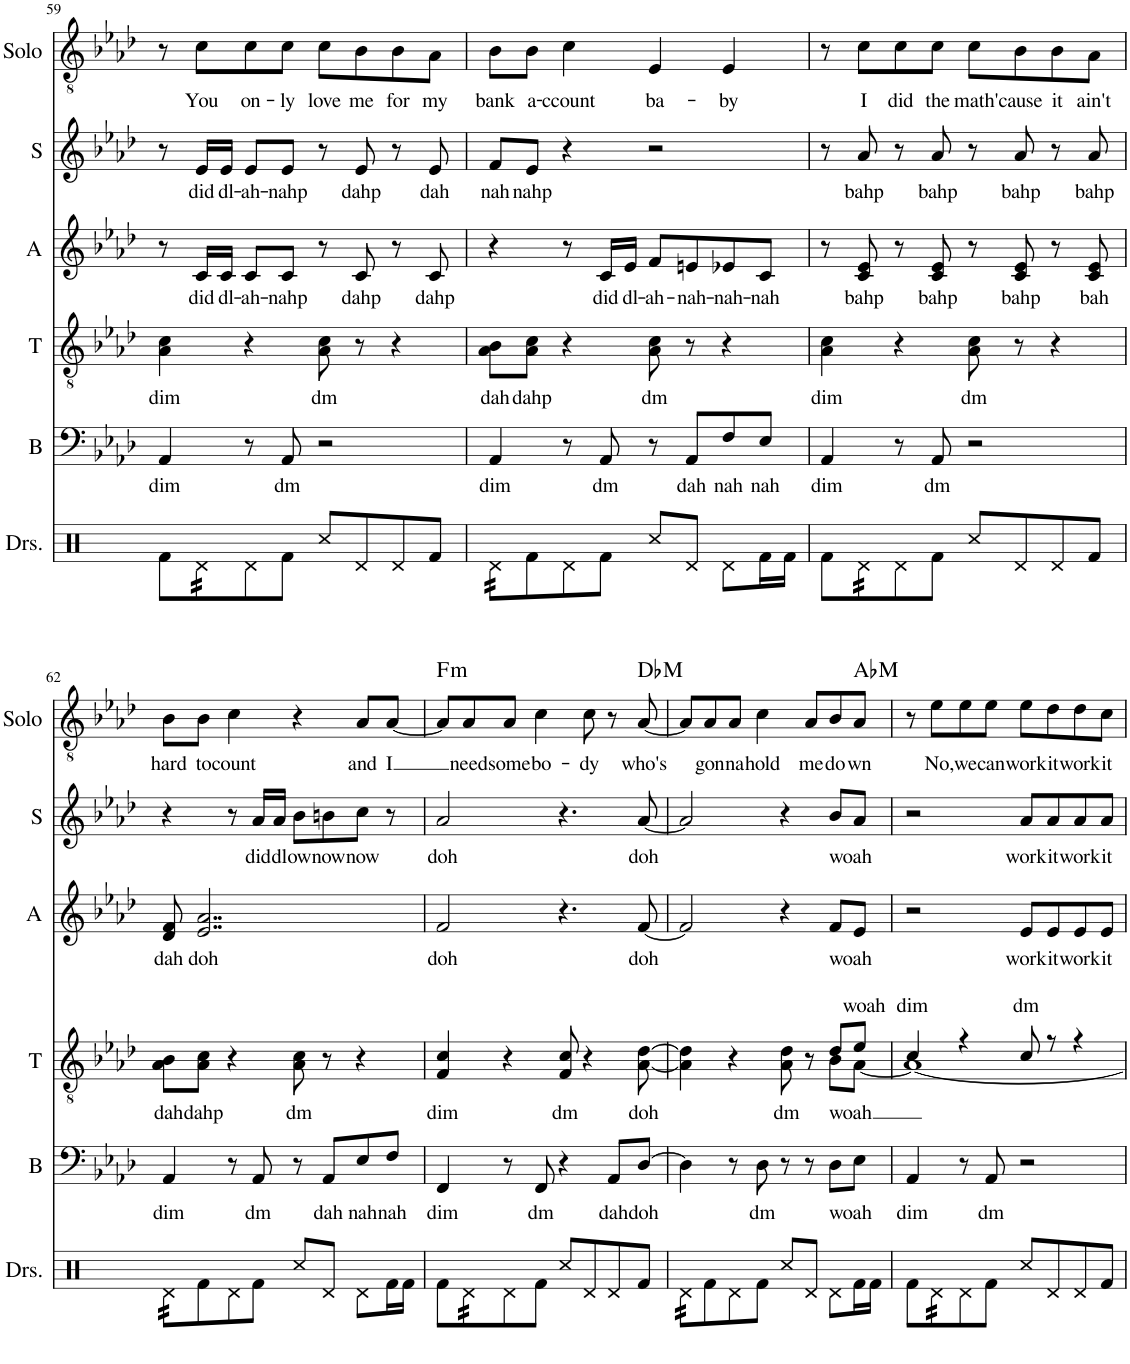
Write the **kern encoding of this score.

**kern	**kern	**text	**kern	**text	**kern	**text	**kern	**text	**kern	**text	**harte
*part6	*part5	*part5	*part4	*part4	*part3	*part3	*part2	*part2	*part1	*part1	*part1
*staff6	*staff5	*staff5	*staff4	*staff4	*staff3	*staff3	*staff2	*staff2	*staff1	*staff1	*
*I"Drumset	*I"Bass	*	*I"Tenor	*	*I"Alto	*	*I"Sop	*	*I"Solo	*	*
*I'Drs.	*I'B	*	*I'T	*	*I'A	*	*I'S	*	*I'Solo	*	*
!!LO:PB:g=z
*clefX	*clefF4	*	*clefGv2	*	*clefG2	*	*clefG2	*	*clefGv2	*	*
*k[]	*k[b-e-a-d-]	*	*k[b-e-a-d-]	*	*k[b-e-a-d-]	*	*k[b-e-a-d-]	*	*k[b-e-a-d-]	*	*
*M4/4	*M4/4	*	*M4/4	*	*M4/4	*	*M4/4	*	*M4/4	*	*
=59	=59	=59	=59	=59	=59	=59	=59	=59	=59	=59	=59
!	!	!LO:LY:b	!	!LO:LY:b	!	!	!	!	!	!	!
8Rf\L	4AA-/	dim	4A-\ 4c\	dim	8r	.	8r	.	8r	.	.
!	!	!	!	!	!	!LO:LY:b	!	!LO:LY:b	!	!LO:LY:b	!
*tremolo	*	*	*	*	*	*	*	*	*	*	*
32Rd\	.	.	.	.	16c/LL	did-	16e-/LL	did-	8c\L	You	.
32Rd\	.	.	.	.	.	.	.	.	.	.	.
!	!	!	!	!	!	!LO:LY:b	!	!LO:LY:b	!	!	!
32Rd\	.	.	.	.	16c/JJ	-dl-	16e-/JJ	-dl-	.	.	.
32Rd\	.	.	.	.	.	.	.	.	.	.	.
*Xtremolo	*	*	*	*	*	*	*	*	*	*	*
!	!	!	!	!	!	!LO:LY:b	!	!LO:LY:b	!	!LO:LY:b	!
8Rd\	8r	.	4r	.	8c/L	-ah-	8e-/L	-ah-	8c\	on-	.
!	!	!LO:LY:b	!	!	!	!LO:LY:b	!	!LO:LY:b	!	!LO:LY:b	!
8Rf\J	8AA-/	dm	.	.	8c/J	-nahp	8e-/J	-nahp	8c\J	-ly	.
!	!	!	!	!LO:LY:b	!	!	!	!	!	!LO:LY:b	!
8Rcc/L	2r	.	8A-\ 8c\	dm	8r	.	8r	.	8c\L	love	.
!	!	!	!	!	!	!LO:LY:b	!	!LO:LY:b	!	!LO:LY:b	!
8Rd/	.	.	8r	.	8c/	dahp	8e-/	dahp	8B-\	me	.
!	!	!	!	!	!	!	!	!	!	!LO:LY:b	!
8Rd/	.	.	4r	.	8r	.	8r	.	8B-\	for	.
!	!	!	!	!	!	!LO:LY:b	!	!LO:LY:b	!	!LO:LY:b	!
8Rf/J	.	.	.	.	8c/	dahp	8e-/	dah	8A-\J	my	.
=60	=60	=60	=60	=60	=60	=60	=60	=60	=60	=60	=60
!	!	!LO:LY:b	!	!LO:LY:b	!	!	!	!LO:LY:b	!	!LO:LY:b	!
*tremolo	*	*	*	*	*	*	*	*	*	*	*
32Rd\LLL	4AA-/	dim	8A-\ 8B-\L	dah	4r	.	8f/L	nah	8B-\L	bank	.
32Rd\	.	.	.	.	.	.	.	.	.	.	.
32Rd\	.	.	.	.	.	.	.	.	.	.	.
32Rd\	.	.	.	.	.	.	.	.	.	.	.
*Xtremolo	*	*	*	*	*	*	*	*	*	*	*
!	!	!	!	!LO:LY:b	!	!	!	!LO:LY:b	!	!LO:LY:b	!
8Rf\	.	.	8A-\ 8c\J	dahp	.	.	8e-/J	nahp	8B-\J	a-	.
!	!	!	!	!	!	!	!	!	!	!LO:LY:b	!
8Rd\	8r	.	4r	.	8r	.	4r	.	4c\	-ccount	.
!	!	!LO:LY:b	!	!	!	!LO:LY:b	!	!	!	!	!
8Rf\J	8AA-/	dm	.	.	16c/LL	did-	.	.	.	.	.
!	!	!	!	!	!	!LO:LY:b	!	!	!	!	!
.	.	.	.	.	16e-/JJ	-dl-	.	.	.	.	.
!	!	!	!	!LO:LY:b	!	!LO:LY:b	!	!	!	!LO:LY:b	!
8Rcc/L	8r	.	8A-\ 8c\	dm	8f/L	-ah-	2r	.	4E-/	ba-	.
!	!	!LO:LY:b	!	!	!	!LO:LY:b	!	!	!	!	!
8Rd/J	8AA-/L	dah	8r	.	8en/	-nah-	.	.	.	.	.
!	!	!LO:LY:b	!	!	!	!LO:LY:b	!	!	!	!LO:LY:b	!
8Rd\L	8F/	nah	4r	.	8e-X/	-nah-	.	.	4E-/	-by	.
!	!	!LO:LY:b	!	!	!	!LO:LY:b	!	!	!	!	!
16Rf\L	8E-/J	nah	.	.	8c/J	-nah	.	.	.	.	.
16Rf\JJ	.	.	.	.	.	.	.	.	.	.	.
=61	=61	=61	=61	=61	=61	=61	=61	=61	=61	=61	=61
!	!	!LO:LY:b	!	!LO:LY:b	!	!	!	!	!	!	!
8Rf\L	4AA-/	dim	4A-\ 4c\	dim	8r	.	8r	.	8r	.	.
!	!	!	!	!	!	!LO:LY:b	!	!LO:LY:b	!	!LO:LY:b	!
*tremolo	*	*	*	*	*	*	*	*	*	*	*
32Rd\	.	.	.	.	8c/ 8e-/	bahp	8a-/	bahp	8c\L	I	.
32Rd\	.	.	.	.	.	.	.	.	.	.	.
32Rd\	.	.	.	.	.	.	.	.	.	.	.
32Rd\	.	.	.	.	.	.	.	.	.	.	.
*Xtremolo	*	*	*	*	*	*	*	*	*	*	*
!	!	!	!	!	!	!	!	!	!	!LO:LY:b	!
8Rd\	8r	.	4r	.	8r	.	8r	.	8c\	did	.
!	!	!LO:LY:b	!	!	!	!LO:LY:b	!	!LO:LY:b	!	!LO:LY:b	!
8Rf\J	8AA-/	dm	.	.	8c/ 8e-/	bahp	8a-/	bahp	8c\J	the	.
!	!	!	!	!LO:LY:b	!	!	!	!	!	!LO:LY:b	!
8Rcc/L	2r	.	8A-\ 8c\	dm	8r	.	8r	.	8c\L	math	.
!	!	!	!	!	!	!LO:LY:b	!	!LO:LY:b	!	!LO:LY:b	!
8Rd/	.	.	8r	.	8c/ 8e-/	bahp	8a-/	bahp	8B-\	'cause	.
!	!	!	!	!	!	!	!	!	!	!LO:LY:b	!
8Rd/	.	.	4r	.	8r	.	8r	.	8B-\	it	.
!	!	!	!	!	!	!LO:LY:b	!	!LO:LY:b	!	!LO:LY:b	!
8Rf/J	.	.	.	.	8c/ 8e-/	bah	8a-/	bahp	8A-\J	ain't	.
!!LO:LB:g=z
=62	=62	=62	=62	=62	=62	=62	=62	=62	=62	=62	=62
!	!	!LO:LY:b	!	!LO:LY:b	!	!LO:LY:b	!	!	!	!LO:LY:b	!
*tremolo	*	*	*	*	*	*	*	*	*	*	*
32Rd\LLL	4AA-/	dim	8A-\ 8B-\L	dah	8d-/ 8f/	dah	4r	.	8B-\L	hard	.
32Rd\	.	.	.	.	.	.	.	.	.	.	.
32Rd\	.	.	.	.	.	.	.	.	.	.	.
32Rd\	.	.	.	.	.	.	.	.	.	.	.
*Xtremolo	*	*	*	*	*	*	*	*	*	*	*
!	!	!	!	!LO:LY:b	!	!LO:LY:b	!	!	!	!LO:LY:b	!
8Rf\	.	.	8A-\ 8c\J	dahp	2..e-/ 2..a-/	doh	.	.	8B-\J	to	.
!	!	!	!	!	!	!	!	!	!	!LO:LY:b	!
8Rd\	8r	.	4r	.	.	.	8r	.	4c\	count	.
!	!	!LO:LY:b	!	!	!	!	!	!LO:LY:b	!	!	!
8Rf\J	8AA-/	dm	.	.	.	.	16a-/LL	did-	.	.	.
!	!	!	!	!	!	!	!	!LO:LY:b	!	!	!
.	.	.	.	.	.	.	16a-/JJ	-dl-	.	.	.
!	!	!	!	!LO:LY:b	!	!	!	!LO:LY:b	!	!	!
8Rcc/L	8r	.	8A-\ 8c\	dm	.	.	8b-\L	-ow-	4r	.	.
!	!	!LO:LY:b	!	!	!	!	!	!LO:LY:b	!	!	!
8Rd/J	8AA-/L	dah	8r	.	.	.	8bn\	-now-	.	.	.
!	!	!LO:LY:b	!	!	!	!	!	!LO:LY:b	!	!LO:LY:b	!
8Rd\L	8E-/	nah	4r	.	.	.	8cc\J	-now	8A-/L	and	.
!	!	!LO:LY:b	!	!	!	!	!	!	!	!LO:LY:b	!
16Rf\L	8F/J	nah	.	.	.	.	8r	.	[8A-/J	I	.
16Rf\JJ	.	.	.	.	.	.	.	.	.	.	.
=63	=63	=63	=63	=63	=63	=63	=63	=63	=63	=63	=63
!	!	!LO:LY:b	!	!LO:LY:b	!	!LO:LY:b	!	!LO:LY:b	!	!	!LO:H:kt=m
8Rf\L	4FF/	dim	4F/ 4c/	dim	2f/	doh	2a-/	doh	8A-/L]	.	F:min
!	!	!	!	!	!	!	!	!	!	!LO:LY:b	!
*tremolo	*	*	*	*	*	*	*	*	*	*	*
32Rd\	.	.	.	.	.	.	.	.	8A-/	need	.
32Rd\	.	.	.	.	.	.	.	.	.	.	.
32Rd\	.	.	.	.	.	.	.	.	.	.	.
32Rd\	.	.	.	.	.	.	.	.	.	.	.
*Xtremolo	*	*	*	*	*	*	*	*	*	*	*
!	!	!	!	!	!	!	!	!	!	!LO:LY:b	!
8Rd\	8r	.	4r	.	.	.	.	.	8A-/J	some-	.
!	!	!LO:LY:b	!	!	!	!	!	!	!	!LO:LY:b	!
8Rf\J	8FF/	dm	.	.	.	.	.	.	4c\	-bo-	.
!	!	!	!	!LO:LY:b	!	!	!	!	!	!	!
8Rcc/L	4r	.	8F/ 8c/	dm	4.r	.	4.r	.	.	.	.
!	!	!	!	!	!	!	!	!	!	!LO:LY:b	!
8Rd/	.	.	4r	.	.	.	.	.	8c\	-dy	.
!	!	!LO:LY:b	!	!	!	!	!	!	!	!	!
8Rd/	8AA-/L	dah	.	.	.	.	.	.	8r	.	.
!	!	!LO:LY:b	!	!LO:LY:b	!	!LO:LY:b	!	!LO:LY:b	!	!LO:LY:b	!LO:H:kt=M
8Rf/J	[8D-/J	doh	[8A-\ [8d-\	doh	[8f/	doh	[8a-/	doh	[8A-/	who's	Db:maj
=64	=64	=64	=64	=64	=64	=64	=64	=64	=64	=64	=64
*	*	*	*^	*	*	*	*	*	*	*	*
*tremolo	*	*	*	*	*	*	*	*	*	*	*	*
32Rd\LLL	4D-\]	.	4A-\] 4d-\]	2.ryy	.	2f/]	.	2a-/]	.	8A-/L]	.	.
32Rd\	.	.	.	.	.	.	.	.	.	.	.	.
32Rd\	.	.	.	.	.	.	.	.	.	.	.	.
32Rd\	.	.	.	.	.	.	.	.	.	.	.	.
*Xtremolo	*	*	*	*	*	*	*	*	*	*	*	*
!	!	!	!	!	!	!	!	!	!	!	!LO:LY:b	!
8Rf\	.	.	.	.	.	.	.	.	.	8A-/	gon-	.
!	!	!	!	!	!	!	!	!	!	!	!LO:LY:b	!
8Rd\	8r	.	4r	.	.	.	.	.	.	8A-/J	-na	.
!	!	!LO:LY:b	!	!	!	!	!	!	!	!	!LO:LY:b	!
8Rf\J	8D-\	dm	.	.	.	.	.	.	.	4c\	hold	.
!	!	!	!	!	!LO:LY:b	!	!	!	!	!	!	!
8Rcc/L	8r	.	8A-\ 8d-\	.	dm	4r	.	4r	.	.	.	.
!	!	!	!	!	!	!	!	!	!	!	!LO:LY:b	!
8Rd/J	8r	.	8r	.	.	.	.	.	.	8A-/L	me	.
!	!	!LO:LY:b	!	!	!LO:LY:a	!	!	!	!	!	!	!
!	!	!	!	!	!LO:LY:b	!	!LO:LY:b	!	!LO:LY:b	!	!LO:LY:b	!
8Rd\L	8D-\L	woah	8d-/L	8B-\L	woah	8f/L	woah	8b-/L	woah	8B-/	do-	.
!	!	!	!	!	!	!	!	!	!	!	!LO:LY:b	!LO:H:kt=M
16Rf\L	8E-\J	.	8e-/J	[8A-\J	.	8e-/J	.	8a-/J	.	8A-/J	-wn	Ab:maj
16Rf\JJ	.	.	.	.	.	.	.	.	.	.	.	.
=65	=65	=65	=65	=65	=65	=65	=65	=65	=65	=65	=65	=65
!	!	!LO:LY:b	!	!	!LO:LY:a	!	!	!	!	!	!	!
8Rf\L	4AA-/	dim	4c/	1A-_	dim	2r	.	2r	.	8r	.	.
!	!	!	!	!	!	!	!	!	!	!	!LO:LY:b	!
*tremolo	*	*	*	*	*	*	*	*	*	*	*	*
32Rd\	.	.	.	.	.	.	.	.	.	8e-\L	No,	.
32Rd\	.	.	.	.	.	.	.	.	.	.	.	.
32Rd\	.	.	.	.	.	.	.	.	.	.	.	.
32Rd\	.	.	.	.	.	.	.	.	.	.	.	.
*Xtremolo	*	*	*	*	*	*	*	*	*	*	*	*
!	!	!	!	!	!	!	!	!	!	!	!LO:LY:b	!
8Rd\	8r	.	4r	.	.	.	.	.	.	8e-\	we	.
!	!	!LO:LY:b	!	!	!	!	!	!	!	!	!LO:LY:b	!
8Rf\J	8AA-/	dm	.	.	.	.	.	.	.	8e-\J	can	.
!	!	!	!	!	!LO:LY:a	!	!LO:LY:b	!	!LO:LY:b	!	!LO:LY:b	!
8Rcc/L	2r	.	8c/	.	dm	8e-/L	work	8a-/L	work	8e-\L	work	.
!	!	!	!	!	!	!	!LO:LY:b	!	!LO:LY:b	!	!LO:LY:b	!
8Rd/	.	.	8r	.	.	8e-/	it	8a-/	it	8d-\	it	.
!	!	!	!	!	!	!	!LO:LY:b	!	!LO:LY:b	!	!LO:LY:b	!
8Rd/	.	.	4r	.	.	8e-/	work	8a-/	work	8d-\	work	.
!	!	!	!	!	!	!	!LO:LY:b	!	!LO:LY:b	!	!LO:LY:b	!
8Rf/J	.	.	.	.	.	8e-/J	it	8a-/J	it	8c\J	it	.
*	*	*	*v	*v	*	*	*	*	*	*	*	*
=	=	=	=	=	=	=	=	=	=	=	=
*-	*-	*-	*-	*-	*-	*-	*-	*-	*-	*-	*-
